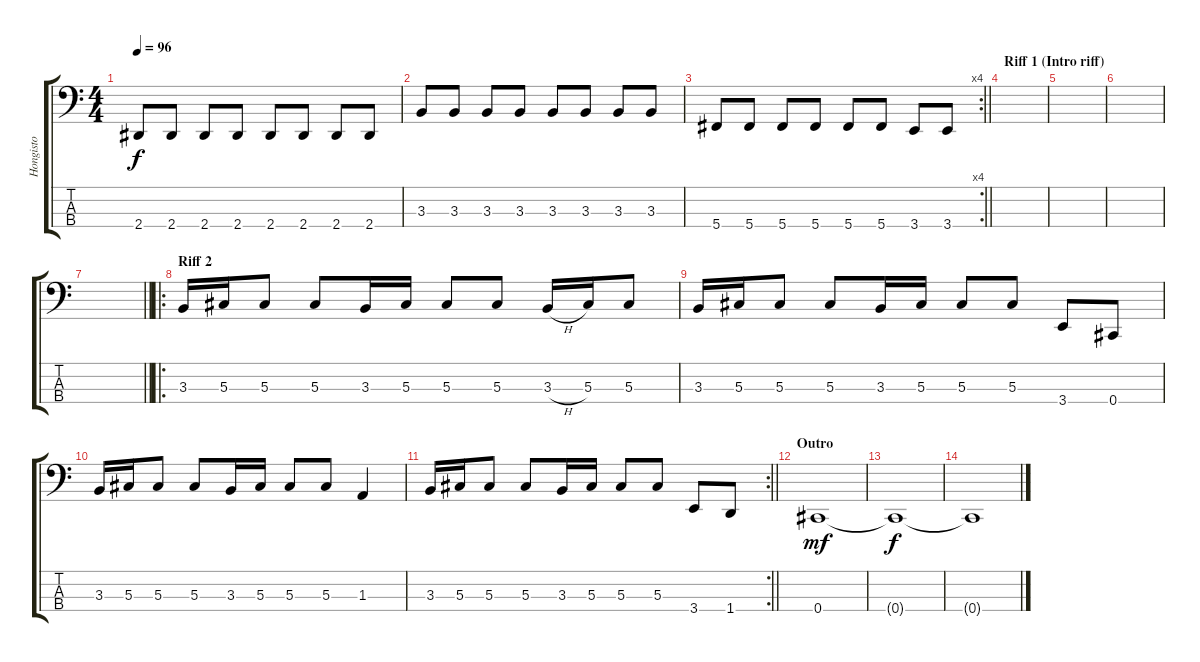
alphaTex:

\track ("Hongisto" "Hongisto") {instrument electricbassfinger}
\staff {score tabs}
\tuning (Gb2 Db2 Ab1 Db1) {hide}
\ts (4 4)
\tempo 96
\clef f4
\ks c
2.4.8{dy f} 2.4.8 2.4.8 2.4.8 2.4.8 2.4.8 2.4.8 2.4.8 |
3.3.8 3.3.8 3.3.8 3.3.8 3.3.8 3.3.8 3.3.8 3.3.8 |
\rc 4
\barLineRight lightlight
5.4.8 5.4.8 5.4.8 5.4.8 5.4.8 5.4.8 3.4.8 3.4.8 |
\section ("" "Riff 1 (Intro riff)")
|
|
|
\barLineRight lightlight
|
\ro
\section ("" "Riff 2")
3.3.16 5.3.16 5.3.8 5.3.8 3.3.16 5.3.16 5.3.8 5.3.8 3.3{h}.16 5.3.16 5.3.8 |
3.3.16 5.3.16 5.3.8 5.3.8 3.3.16 5.3.16 5.3.8 5.3.8 3.4.8 0.4.8 |
3.3.16 5.3.16 5.3.8 5.3.8 3.3.16 5.3.16 5.3.8 5.3.8 1.3.4 |
\rc 2
\barLineRight lightlight
3.3.16 5.3.16 5.3.8 5.3.8 3.3.16 5.3.16 5.3.8 5.3.8 3.4.8 1.4.8 |
\section ("" "Outro")
0.4.1{dy mf} |
0.4{t}.1{dy f} |
0.4{t}.1
